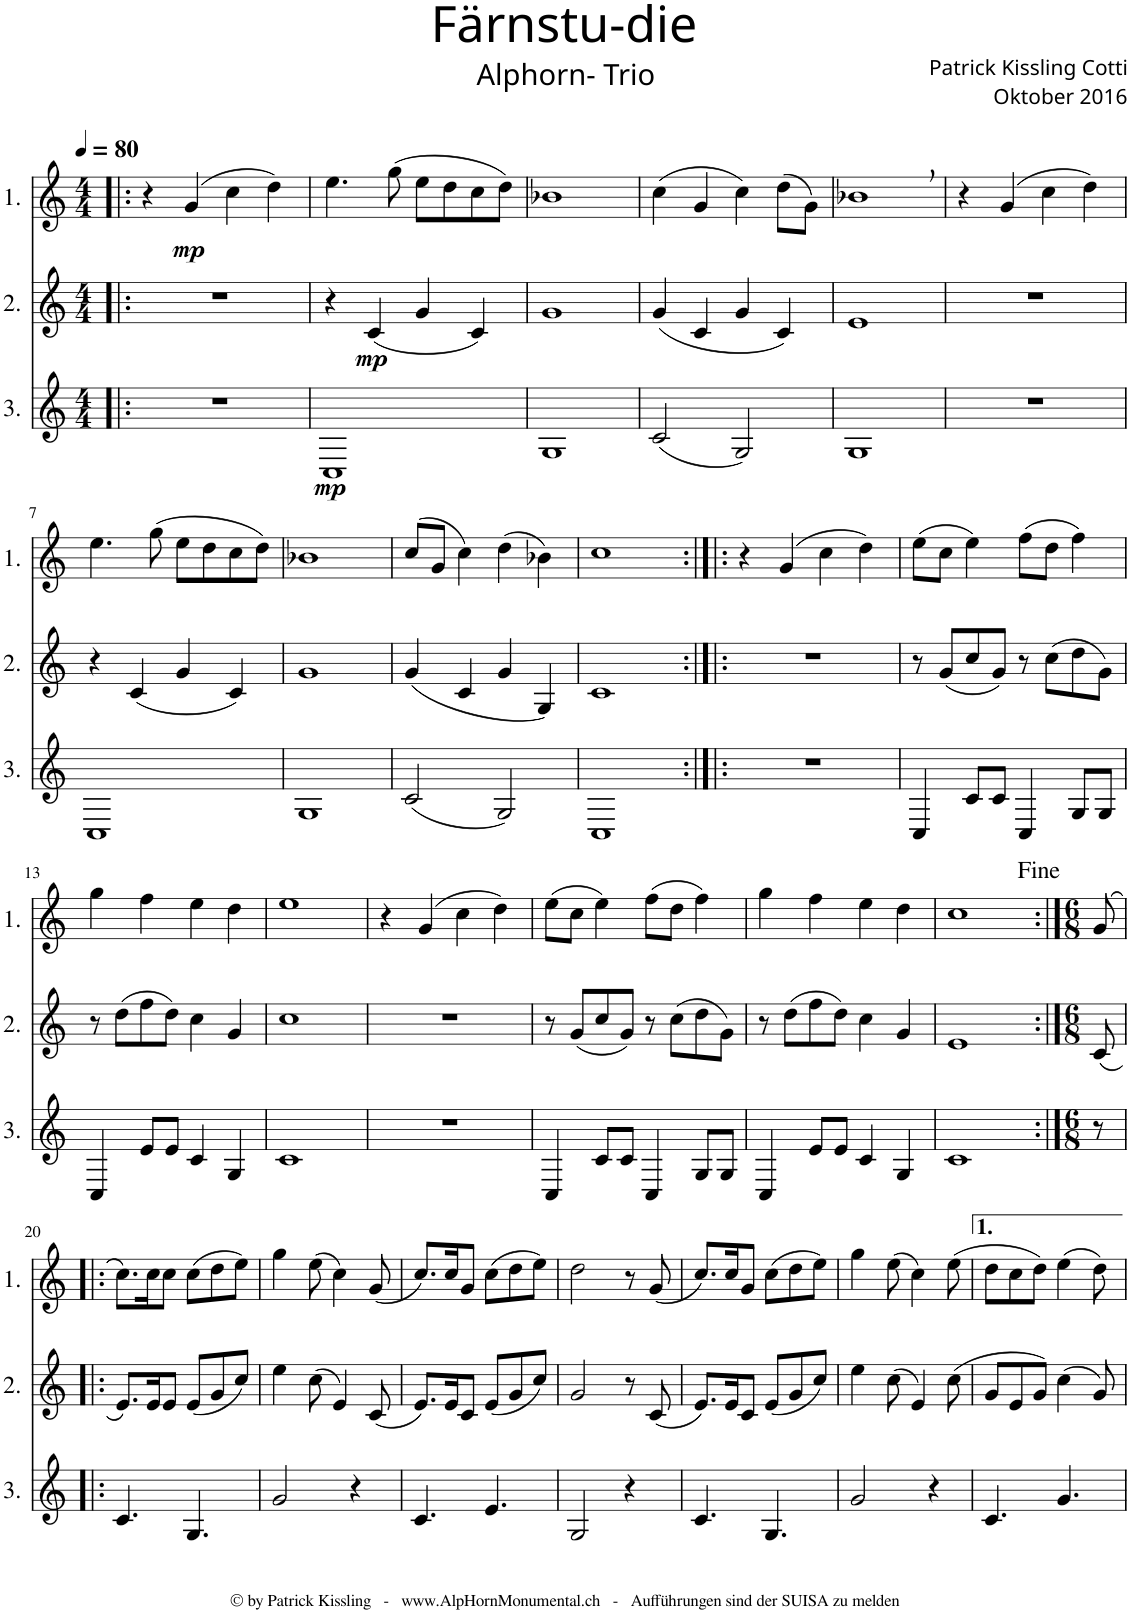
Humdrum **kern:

**kern	**dynam	**kern	**dynam	**kern	**dynam
*part3	*part3	*part2	*part2	*part1	*part1
*staff3	*staff3	*staff2	*staff2	*staff1	*staff1
*I"3.	*	*I"2.	*	*I"1.	*
*clefG2	*	*clefG2	*	*clefG2	*
*Trd4c7	*	*Trd4c7	*	*Trd4c7	*
*k[]	*	*k[]	*	*k[]	*
*M4/4	*	*M4/4	*	*M4/4	*
*MM80	*	*MM80	*	*MM80	*
=1!|:	=1!|:	=1!|:	=1!|:	=1!|:	=1!|:
1r	.	1r	.	4r	.
!	!	!	!	!	!LO:DY:b
.	.	.	.	(4g/	mp
.	.	.	.	4cc\	.
.	.	.	.	4dd\)	.
=2	=2	=2	=2	=2	=2
!	!LO:DY:b	!	!	!	!
1C	mp	4r	.	4.ee\	.
!	!	!	!LO:DY:b	!	!
.	.	(4c/	mp	.	.
.	.	.	.	(8gg\	.
.	.	4g/	.	8ee\L	.
.	.	.	.	8dd\	.
.	.	4c/)	.	8cc\	.
.	.	.	.	8dd\J)	.
=3	=3	=3	=3	=3	=3
1G	.	1g	.	1b-X	.
=4	=4	=4	=4	=4	=4
(2c/	.	(4g/	.	(4cc\	.
.	.	4c/	.	4g/	.
2G/)	.	4g/	.	4cc\)	.
.	.	4c/)	.	(8dd\L	.
.	.	.	.	8g\J)	.
=5	=5	=5	=5	=5	=5
1G	.	1e	.	1b-X,	.
=6	=6	=6	=6	=6	=6
1r	.	1r	.	4r	.
.	.	.	.	(4g/	.
.	.	.	.	4cc\	.
.	.	.	.	4dd\)	.
!!LO:LB:g=z
=7	=7	=7	=7	=7	=7
1C	.	4r	.	4.ee\	.
.	.	(4c/	.	.	.
.	.	.	.	(8gg\	.
.	.	4g/	.	8ee\L	.
.	.	.	.	8dd\	.
.	.	4c/)	.	8cc\	.
.	.	.	.	8dd\J)	.
=8	=8	=8	=8	=8	=8
1G	.	1g	.	1b-X	.
=9	=9	=9	=9	=9	=9
(2c/	.	(4g/	.	(8cc/L	.
.	.	.	.	8g/J	.
.	.	4c/	.	4cc\)	.
2G/)	.	4g/	.	(4dd\	.
.	.	4G/)	.	4b-X\)	.
=10	=10	=10	=10	=10	=10
1C	.	1c	.	1cc	.
=11:|!|:	=11:|!|:	=11:|!|:	=11:|!|:	=11:|!|:	=11:|!|:
1r	.	1r	.	4r	.
.	.	.	.	(4g/	.
.	.	.	.	4cc\	.
.	.	.	.	4dd\)	.
=12	=12	=12	=12	=12	=12
4C/	.	8r	.	(8ee\L	.
.	.	(8g/L	.	8cc\J	.
8c/L	.	8cc/	.	4ee\)	.
8c/J	.	8g/J)	.	.	.
4C/	.	8r	.	(8ff\L	.
.	.	(8cc\L	.	8dd\J	.
8G/L	.	8dd\	.	4ff\)	.
8G/J	.	8g\J)	.	.	.
!!LO:LB:g=z
=13	=13	=13	=13	=13	=13
4C/	.	8r	.	4gg\	.
.	.	(8dd\L	.	.	.
8e/L	.	8ff\	.	4ff\	.
8e/J	.	8dd\J)	.	.	.
4c/	.	4cc\	.	4ee\	.
4G/	.	4g/	.	4dd\	.
=14	=14	=14	=14	=14	=14
1c	.	1cc	.	1ee	.
=15	=15	=15	=15	=15	=15
1r	.	1r	.	4r	.
.	.	.	.	(4g/	.
.	.	.	.	4cc\	.
.	.	.	.	4dd\)	.
=16	=16	=16	=16	=16	=16
4C/	.	8r	.	(8ee\L	.
.	.	(8g/L	.	8cc\J	.
8c/L	.	8cc/	.	4ee\)	.
8c/J	.	8g/J)	.	.	.
4C/	.	8r	.	(8ff\L	.
.	.	(8cc\L	.	8dd\J	.
8G/L	.	8dd\	.	4ff\)	.
8G/J	.	8g\J)	.	.	.
=17	=17	=17	=17	=17	=17
4C/	.	8r	.	4gg\	.
.	.	(8dd\L	.	.	.
8e/L	.	8ff\	.	4ff\	.
8e/J	.	8dd\J)	.	.	.
4c/	.	4cc\	.	4ee\	.
4G/	.	4g/	.	4dd\	.
=18	=18	=18	=18	=18	=18
1c	.	1e	.	1cc	.
=19:|!	=19:|!	=19:|!	=19:|!	=19:|!	=19:|!
*M6/8	*	*M6/8	*	*M6/8	*
8r	.	(8c/	.	(8g/	.
!!LO:LB:g=z
=20!|:	=20!|:	=20!|:	=20!|:	=20!|:	=20!|:
4.c/	.	8.e/L)	.	8.cc\L)	.
.	.	16e/K	.	16cc\K	.
.	.	8e/J	.	8cc\J	.
4.G/	.	(8e/L	.	(8cc\L	.
.	.	8g/	.	8dd\	.
.	.	8cc/J)	.	8ee\J)	.
=21	=21	=21	=21	=21	=21
2g/	.	4ee\	.	4gg\	.
.	.	(8cc\	.	(8ee\	.
.	.	4e/)	.	4cc\)	.
4r	.	.	.	.	.
.	.	(8c/	.	(8g/	.
=22	=22	=22	=22	=22	=22
4.c/	.	8.e/L)	.	8.cc/L)	.
.	.	16e/K	.	16cc/K	.
.	.	8c/J	.	8g/J	.
4.e/	.	(8e/L	.	(8cc\L	.
.	.	8g/	.	8dd\	.
.	.	8cc/J)	.	8ee\J)	.
=23	=23	=23	=23	=23	=23
2G/	.	2g/	.	2dd\	.
4r	.	8r	.	8r	.
.	.	(8c/	.	(8g/	.
=24	=24	=24	=24	=24	=24
4.c/	.	8.e/L)	.	8.cc/L)	.
.	.	16e/K	.	16cc/K	.
.	.	8c/J	.	8g/J	.
4.G/	.	(8e/L	.	(8cc\L	.
.	.	8g/	.	8dd\	.
.	.	8cc/J)	.	8ee\J)	.
=25	=25	=25	=25	=25	=25
2g/	.	4ee\	.	4gg\	.
.	.	(8cc\	.	(8ee\	.
.	.	4e/)	.	4cc\)	.
4r	.	.	.	.	.
.	.	(8cc\	.	(8ee\	.
=26	=26	=26	=26	=26	=26
4.c/	.	8g/L	.	8dd\L	.
.	.	8e/	.	8cc\	.
.	.	8g/J)	.	8dd\J)	.
4.g/	.	(4cc\	.	(4ee\	.
.	.	8g/)	.	8dd\)	.
=	=	=	=	=	=
*-	*-	*-	*-	*-	*-
